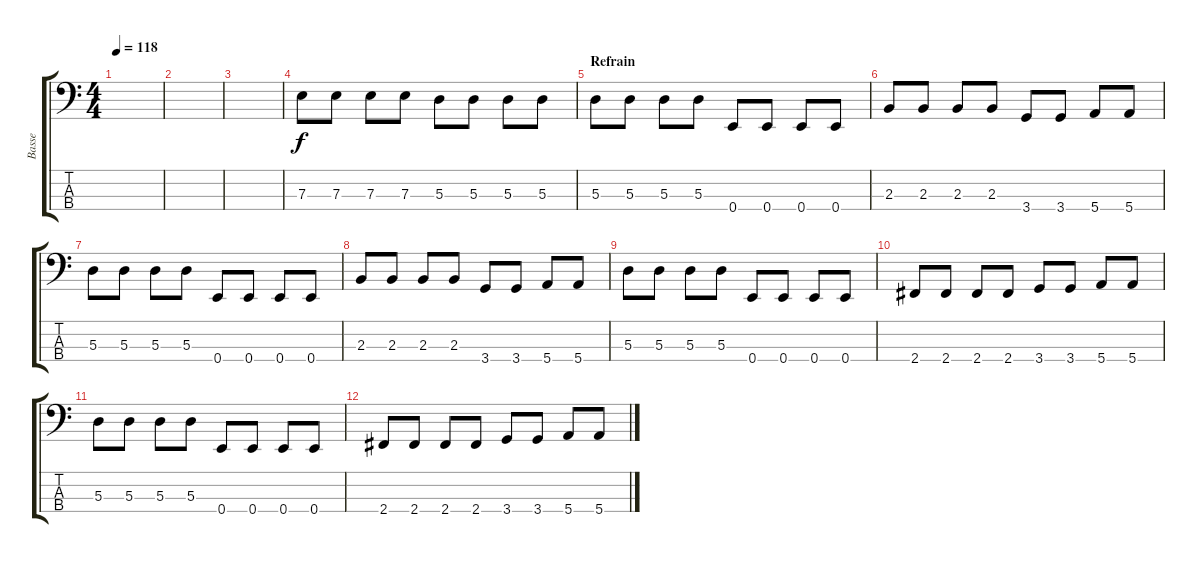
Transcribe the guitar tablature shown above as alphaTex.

\track ("Basse" "Basse") {instrument electricbasspick}
\staff {score tabs}
\tuning (G2 D2 A1 E1) {hide}
\ts (4 4)
\tempo 118
\clef f4
\ks c
|
|
|
7.3.8 7.3.8 7.3.8 7.3.8 5.3.8 5.3.8 5.3.8 5.3.8 |
\section ("" "Refrain")
5.3.8 5.3.8 5.3.8 5.3.8 0.4.8 0.4.8 0.4.8 0.4.8 |
2.3.8 2.3.8 2.3.8 2.3.8 3.4.8 3.4.8 5.4.8 5.4.8 |
5.3.8 5.3.8 5.3.8 5.3.8 0.4.8 0.4.8 0.4.8 0.4.8 |
2.3.8 2.3.8 2.3.8 2.3.8 3.4.8 3.4.8 5.4.8 5.4.8 |
5.3.8 5.3.8 5.3.8 5.3.8 0.4.8 0.4.8 0.4.8 0.4.8 |
2.4.8 2.4.8 2.4.8 2.4.8 3.4.8 3.4.8 5.4.8 5.4.8 |
5.3.8 5.3.8 5.3.8 5.3.8 0.4.8 0.4.8 0.4.8 0.4.8 |
2.4.8 2.4.8 2.4.8 2.4.8 3.4.8 3.4.8 5.4.8 5.4.8
